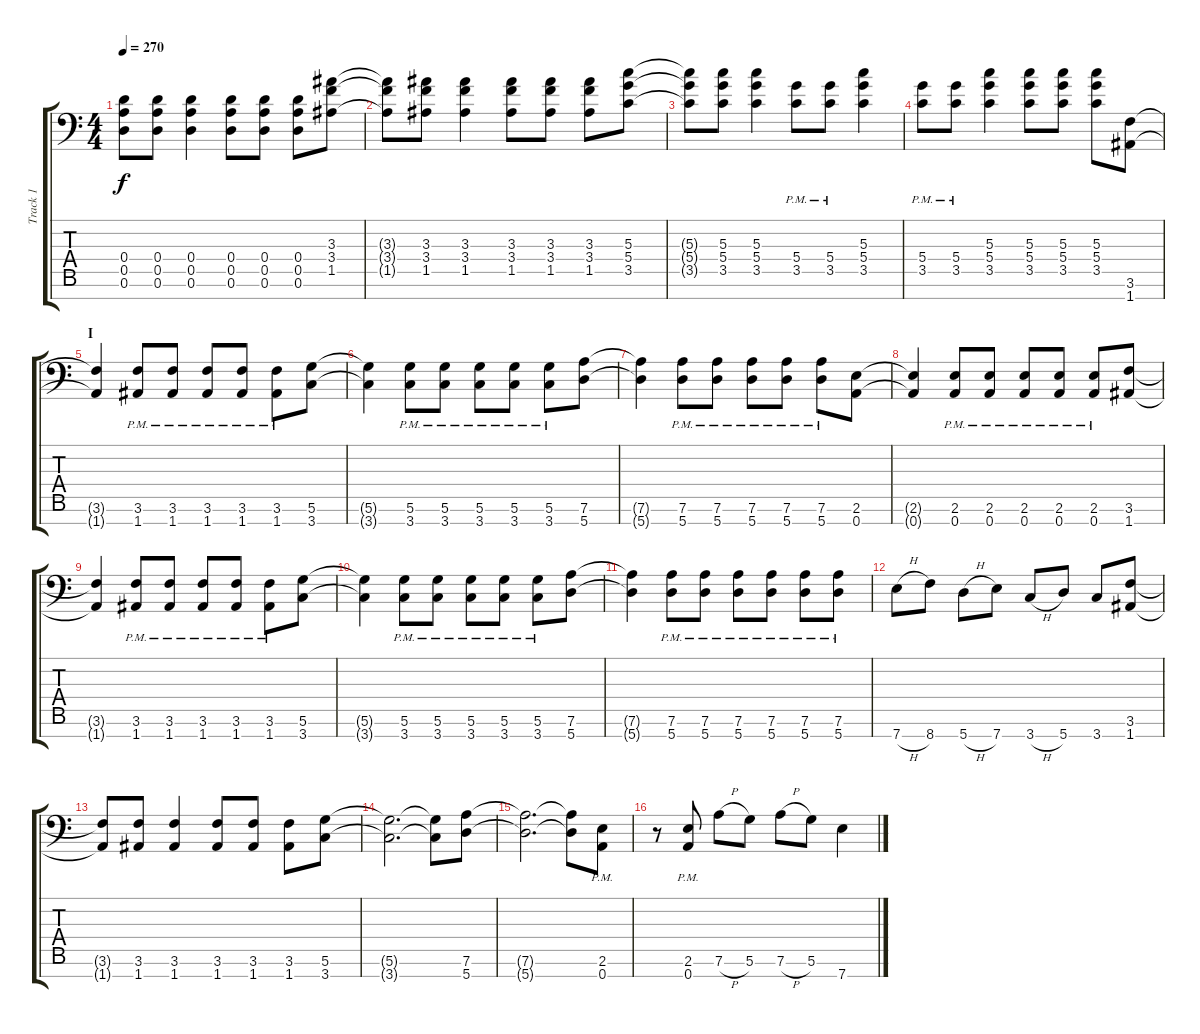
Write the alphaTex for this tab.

\track ("Track 1" "Track 1") {instrument distortionguitar}
\staff {score tabs}
\tuning (E4 B3 G3 D3 A2 D2 A1) {hide}
\ts (4 4)
\tempo 270
\clef f4
\ks c
(0.4{t} 0.5{t} 0.6{t}).8{dy f} (0.4 0.5 0.6).8 (0.4 0.5 0.6).4 (0.4 0.5 0.6).8 (0.4 0.5 0.6).8 (0.4 0.5 0.6).8 (3.3 3.4 1.5).8 |
(3.3{t} 3.4{t} 1.5{t}).8 (3.3 3.4 1.5).8 (3.3 3.4 1.5).4 (3.3 3.4 1.5).8 (3.3 3.4 1.5).8 (3.3 3.4 1.5).8 (5.3 5.4 3.5).8 |
(5.3{t} 5.4{t} 3.5{t}).8 (5.3 5.4 3.5).8 (5.3 5.4 3.5).4 (5.4{pm} 3.5{pm}).8 (5.4{pm} 3.5{pm}).8 (5.3 5.4 3.5).4 |
(5.4{pm} 3.5{pm}).8 (5.4{pm} 3.5{pm}).8 (5.3 5.4 3.5).4 (5.3 5.4 3.5).8 (5.3 5.4 3.5).8 (5.3 5.4 3.5).8 (3.6 1.7).8 |
\section ("" "I")
(3.6{t} 1.7{t}).4 (3.6{pm} 1.7{pm}).8 (3.6{pm} 1.7{pm}).8 (3.6{pm} 1.7{pm}).8 (3.6{pm} 1.7{pm}).8 (3.6{pm} 1.7{pm}).8 (5.6 3.7).8 |
(5.6{t} 3.7{t}).4 (5.6{pm} 3.7{pm}).8 (5.6{pm} 3.7{pm}).8 (5.6{pm} 3.7{pm}).8 (5.6{pm} 3.7{pm}).8 (5.6{pm} 3.7{pm}).8 (7.6 5.7).8 |
(7.6{t} 5.7{t}).4 (7.6{pm} 5.7{pm}).8 (7.6{pm} 5.7{pm}).8 (7.6{pm} 5.7{pm}).8 (7.6{pm} 5.7{pm}).8 (7.6{pm} 5.7{pm}).8 (2.6 0.7).8 |
(2.6{t} 0.7{t}).4 (2.6{pm} 0.7{pm}).8 (2.6{pm} 0.7{pm}).8 (2.6{pm} 0.7{pm}).8 (2.6{pm} 0.7{pm}).8 (2.6{pm} 0.7{pm}).8 (3.6 1.7).8 |
(3.6{t} 1.7{t}).4 (3.6{pm} 1.7{pm}).8 (3.6{pm} 1.7{pm}).8 (3.6{pm} 1.7{pm}).8 (3.6{pm} 1.7{pm}).8 (3.6{pm} 1.7{pm}).8 (5.6 3.7).8 |
(5.6{t} 3.7{t}).4 (5.6{pm} 3.7{pm}).8 (5.6{pm} 3.7{pm}).8 (5.6{pm} 3.7{pm}).8 (5.6{pm} 3.7{pm}).8 (5.6{pm} 3.7{pm}).8 (7.6 5.7).8 |
(7.6{t} 5.7{t}).4 (7.6{pm} 5.7{pm}).8 (7.6{pm} 5.7{pm}).8 (7.6{pm} 5.7{pm}).8 (7.6{pm} 5.7{pm}).8 (7.6{pm} 5.7{pm}).8 (7.6{pm} 5.7{pm}).8 |
7.7{h}.8 8.7.8 5.7{h}.8 7.7.8 3.7{h}.8 5.7.8 3.7.8 (3.6 1.7).8 |
(3.6{t} 1.7{t}).8 (3.6 1.7).8 (3.6 1.7).4 (3.6 1.7).8 (3.6 1.7).8 (3.6 1.7).8 (5.6 3.7).8 |
(5.6{t} 3.7{t}).2{d} (5.6{t} 3.7{t}).8 (7.6 5.7).8 |
(7.6{t} 5.7{t}).2{d} (7.6{t} 5.7{t}).8 (2.6{pm} 0.7{pm}).8 |
r.8 (2.6{pm} 0.7{pm}).8 7.6{h}.8 5.6.8 7.6{h}.8 5.6.8 7.7{ss}.4
